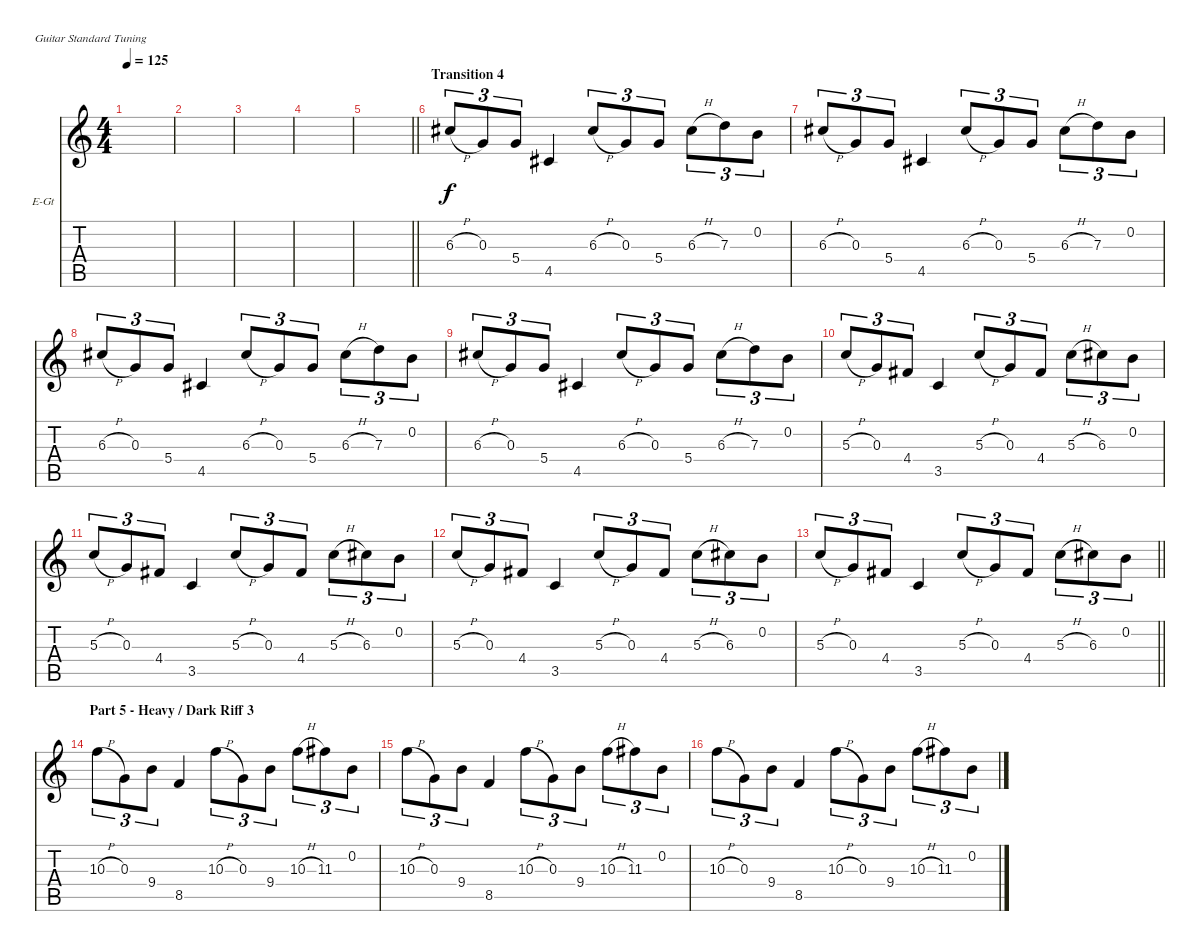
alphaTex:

\bracketExtendMode nobrackets
\firstSystemTrackNameOrientation horizontal
\otherSystemsTrackNameOrientation horizontal
\track ("Fredrik Akesson - Overdriven" "E-Gt") {instrument overdrivenguitar}
\staff {score tabs}
\tuning (E4 B3 G3 D3 A2 E2)
\ts (4 4)
\tempo 125
\clef g2
\scale
0.333333
\ks c
|
\scale
0.333333 |
\scale
0.333333 |
\scale
0.333333 |
\scale
0.333333
\barLineRight lightlight
|
\section ("" "Transition 4")
\scale
0.333333 6.3{h}.8{tu (3 2)} 0.3.8{tu (3 2)} 5.4.8{tu (3 2)} 4.5.4 6.3{h}.8{tu (3 2)} 0.3.8{tu (3 2)} 5.4.8{tu (3 2)} 6.3{h}.8{tu (3 2)} 7.3.8{tu (3 2)} 0.2.8{tu (3 2)} |
\scale
0.333333 6.3{h}.8{tu (3 2)} 0.3.8{tu (3 2)} 5.4.8{tu (3 2)} 4.5.4 6.3{h}.8{tu (3 2)} 0.3.8{tu (3 2)} 5.4.8{tu (3 2)} 6.3{h}.8{tu (3 2)} 7.3.8{tu (3 2)} 0.2.8{tu (3 2)} |
\scale
0.333333 6.3{h}.8{tu (3 2)} 0.3.8{tu (3 2)} 5.4.8{tu (3 2)} 4.5.4 6.3{h}.8{tu (3 2)} 0.3.8{tu (3 2)} 5.4.8{tu (3 2)} 6.3{h}.8{tu (3 2)} 7.3.8{tu (3 2)} 0.2.8{tu (3 2)} |
\scale
0.333333 6.3{h}.8{tu (3 2)} 0.3.8{tu (3 2)} 5.4.8{tu (3 2)} 4.5.4 6.3{h}.8{tu (3 2)} 0.3.8{tu (3 2)} 5.4.8{tu (3 2)} 6.3{h}.8{tu (3 2)} 7.3.8{tu (3 2)} 0.2.8{tu (3 2)} |
\scale
0.333333 5.3{h}.8{tu (3 2)} 0.3.8{tu (3 2)} 4.4.8{tu (3 2)} 3.5.4 5.3{h}.8{tu (3 2)} 0.3.8{tu (3 2)} 4.4.8{tu (3 2)} 5.3{h}.8{tu (3 2)} 6.3.8{tu (3 2)} 0.2.8{tu (3 2)} |
\scale
0.333333 5.3{h}.8{tu (3 2)} 0.3.8{tu (3 2)} 4.4.8{tu (3 2)} 3.5.4 5.3{h}.8{tu (3 2)} 0.3.8{tu (3 2)} 4.4.8{tu (3 2)} 5.3{h}.8{tu (3 2)} 6.3.8{tu (3 2)} 0.2.8{tu (3 2)} |
\scale
0.333333 5.3{h}.8{tu (3 2)} 0.3.8{tu (3 2)} 4.4.8{tu (3 2)} 3.5.4 5.3{h}.8{tu (3 2)} 0.3.8{tu (3 2)} 4.4.8{tu (3 2)} 5.3{h}.8{tu (3 2)} 6.3.8{tu (3 2)} 0.2.8{tu (3 2)} |
\scale
0.333333
\barLineRight lightlight
5.3{h}.8{tu (3 2)} 0.3.8{tu (3 2)} 4.4.8{tu (3 2)} 3.5.4 5.3{h}.8{tu (3 2)} 0.3.8{tu (3 2)} 4.4.8{tu (3 2)} 5.3{h}.8{tu (3 2)} 6.3.8{tu (3 2)} 0.2.8{tu (3 2)} |
\section ("" "Part 5 - Heavy / Dark Riff 3")
\scale
0.333333 10.3{h}.8{tu (3 2)} 0.3.8{tu (3 2)} 9.4.8{tu (3 2)} 8.5.4 10.3{h}.8{tu (3 2)} 0.3.8{tu (3 2)} 9.4.8{tu (3 2)} 10.3{h}.8{tu (3 2)} 11.3.8{tu (3 2)} 0.2.8{tu (3 2)} |
\scale
0.333333 10.3{h}.8{tu (3 2)} 0.3.8{tu (3 2)} 9.4.8{tu (3 2)} 8.5.4 10.3{h}.8{tu (3 2)} 0.3.8{tu (3 2)} 9.4.8{tu (3 2)} 10.3{h}.8{tu (3 2)} 11.3.8{tu (3 2)} 0.2.8{tu (3 2)} |
\scale
0.333333 10.3{h}.8{tu (3 2)} 0.3.8{tu (3 2)} 9.4.8{tu (3 2)} 8.5.4 10.3{h}.8{tu (3 2)} 0.3.8{tu (3 2)} 9.4.8{tu (3 2)} 10.3{h}.8{tu (3 2)} 11.3.8{tu (3 2)} 0.2.8{tu (3 2)}
